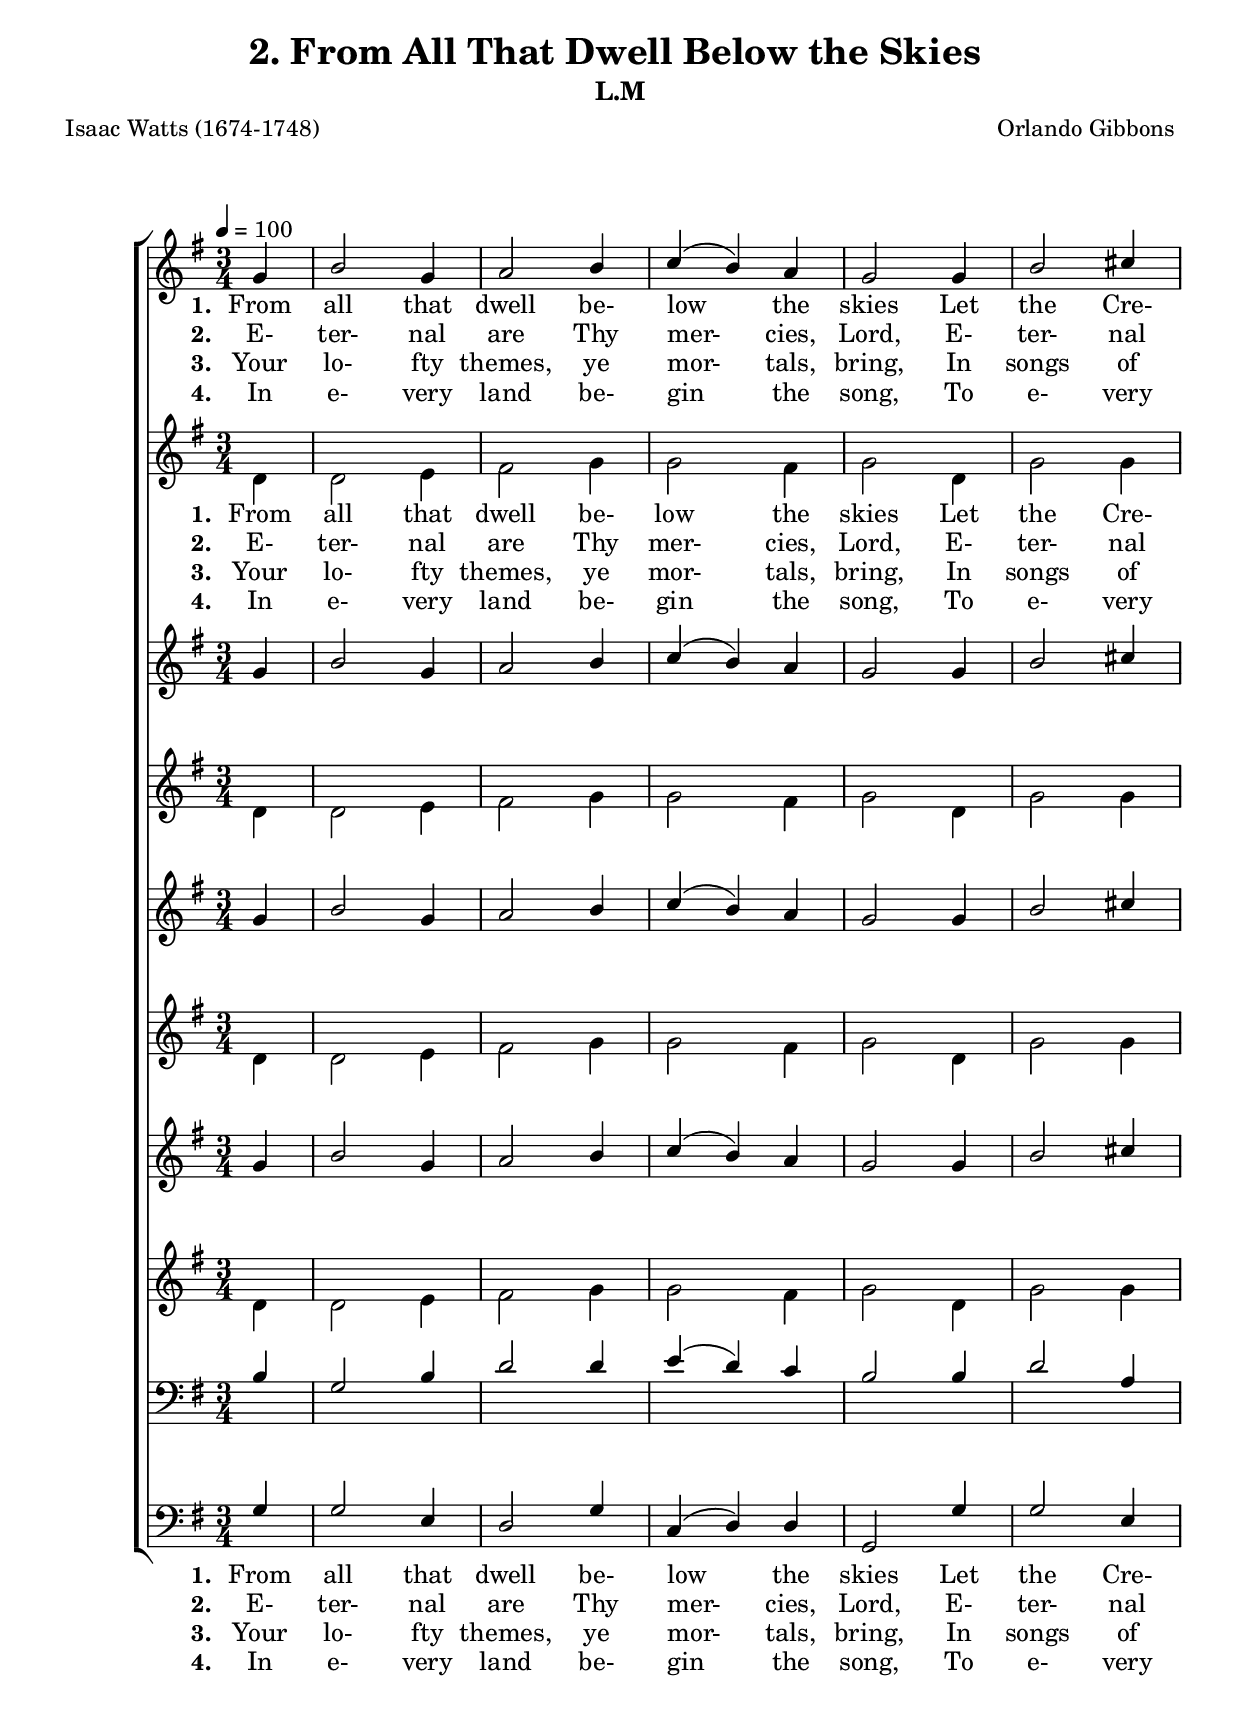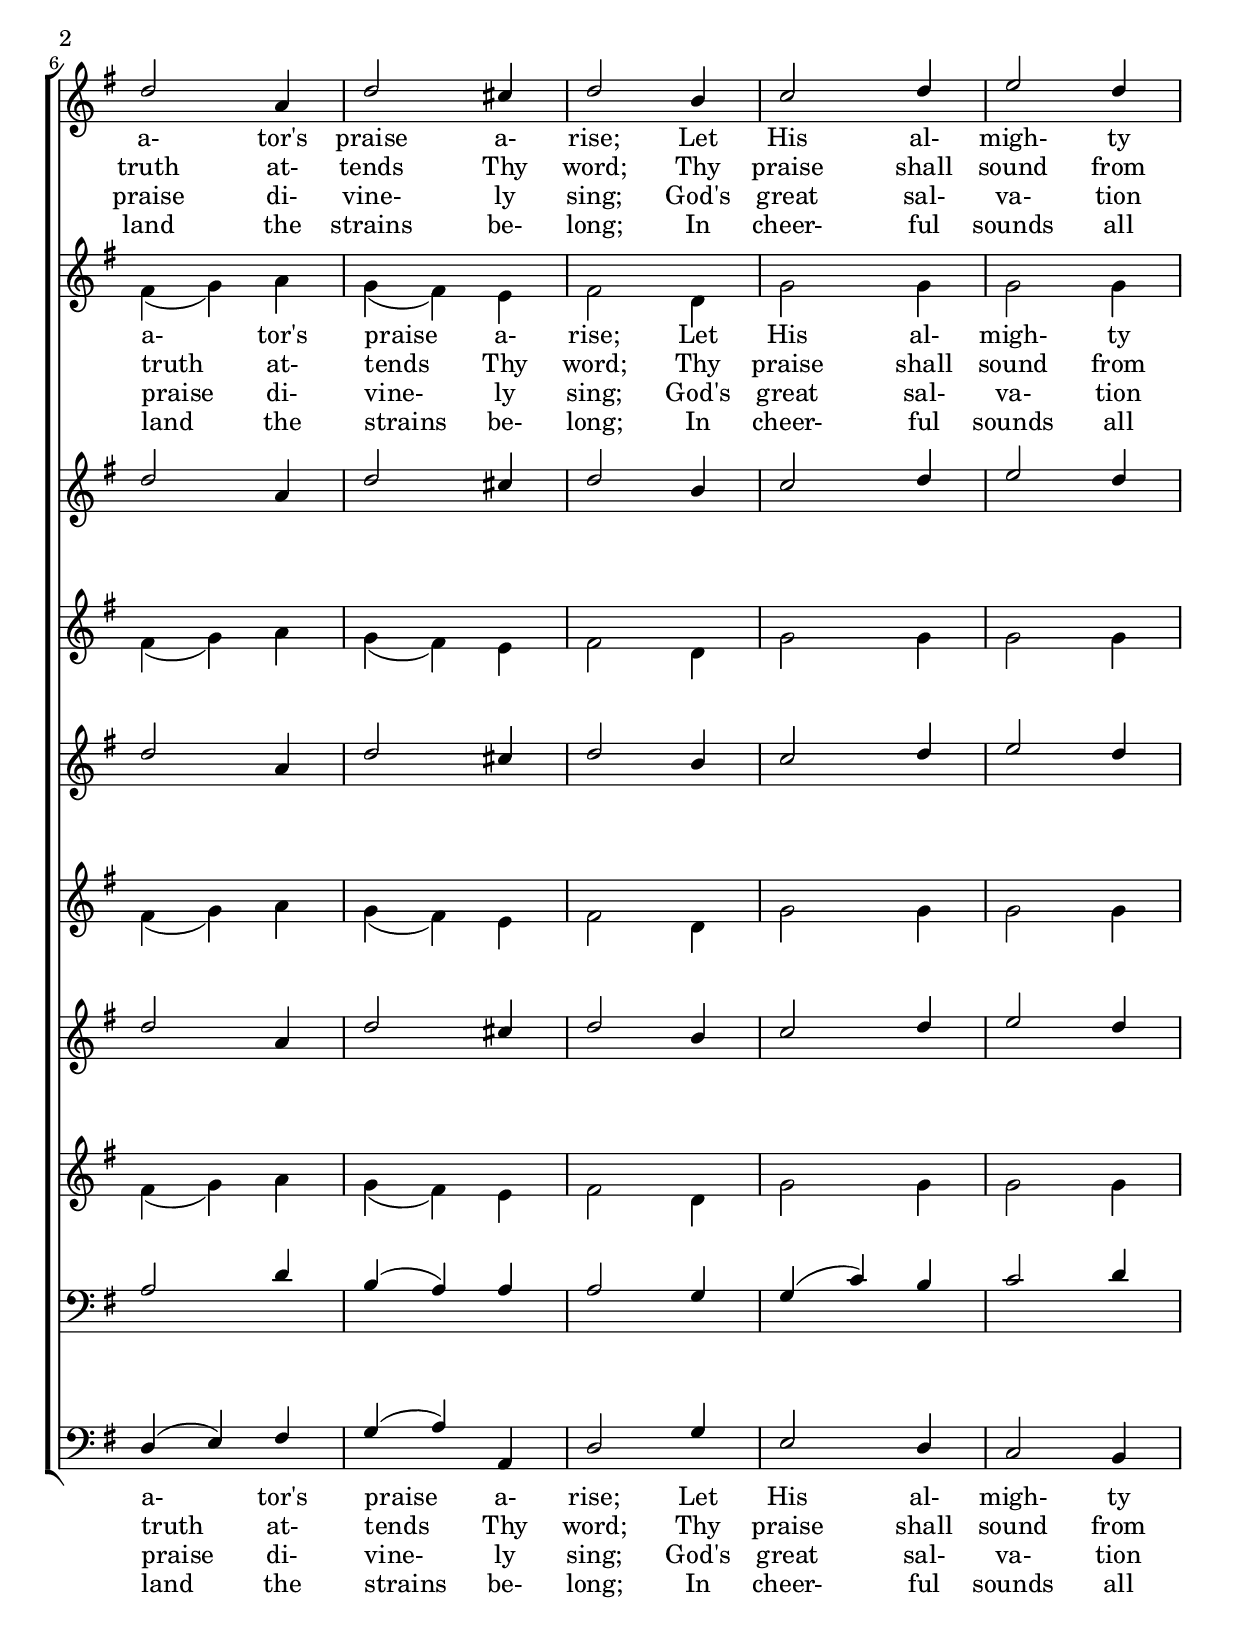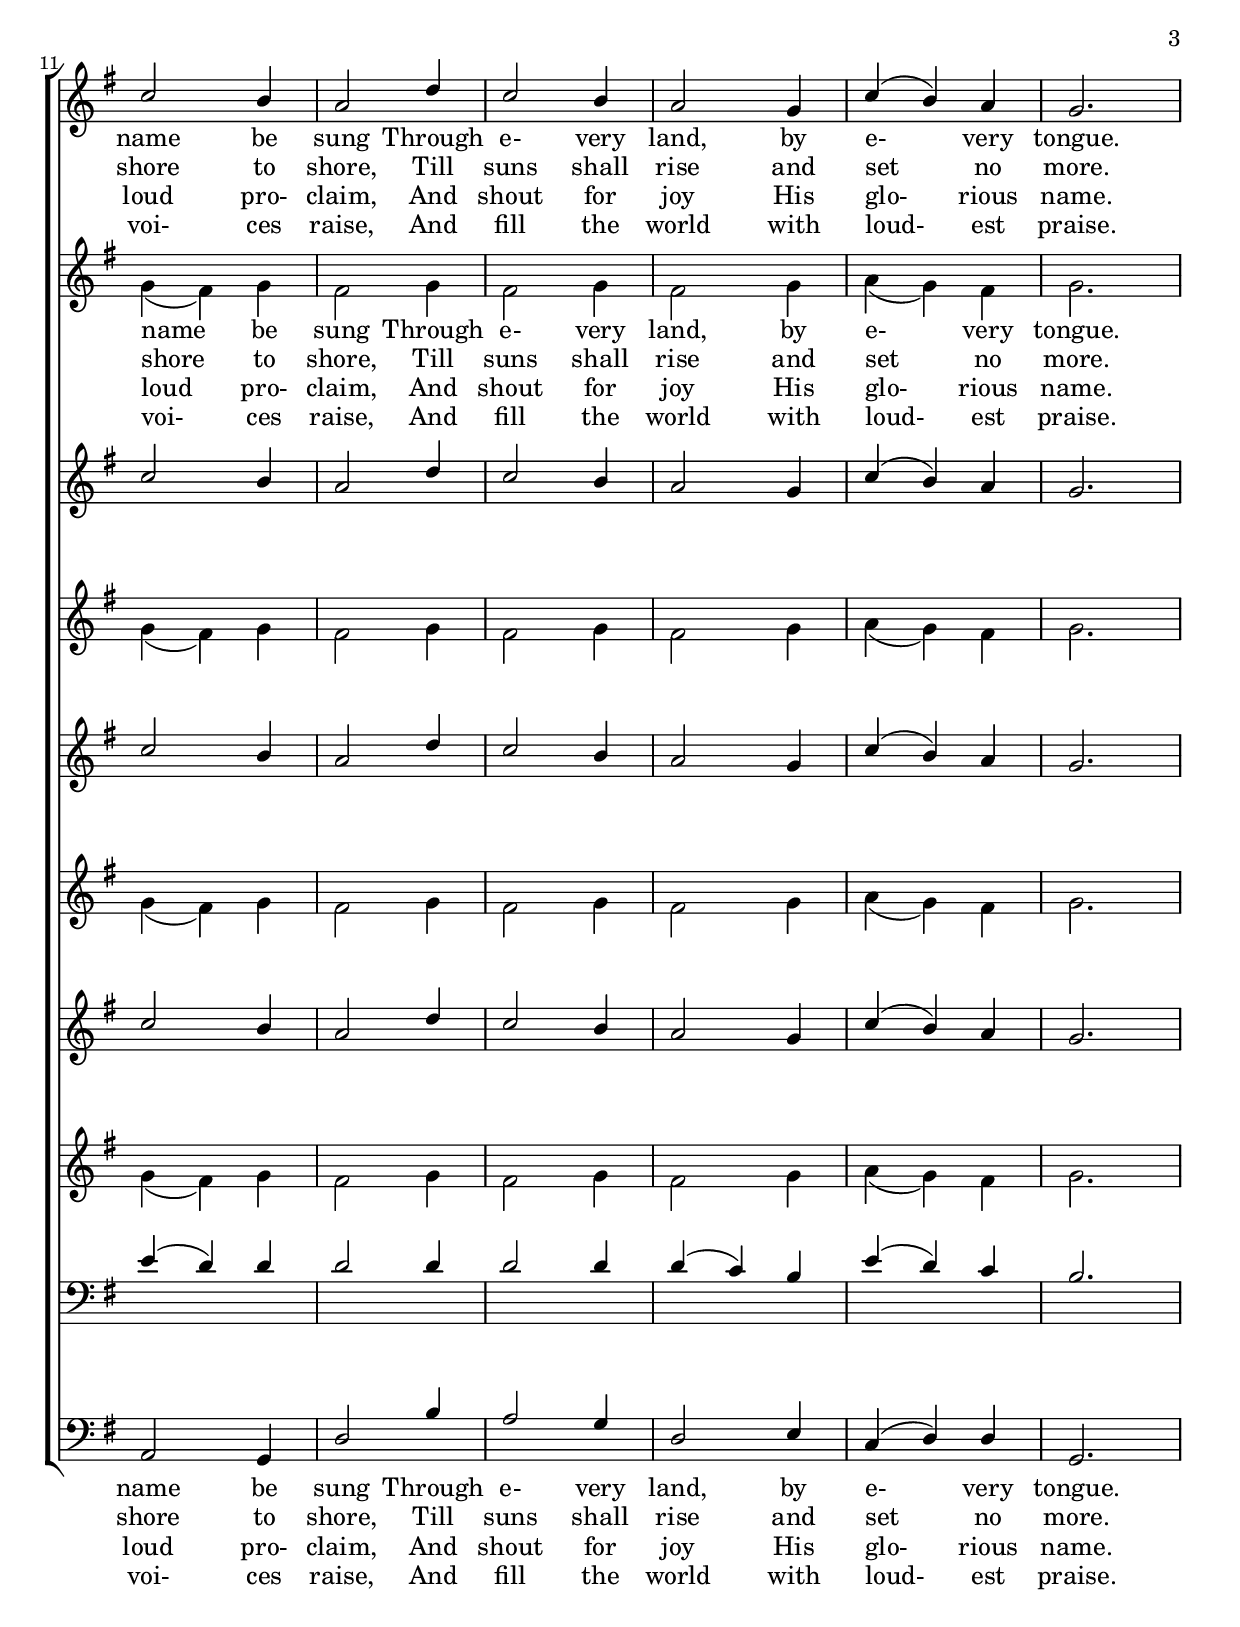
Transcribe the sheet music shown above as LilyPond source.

\header
    {
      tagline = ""  % removed
      title = "2. From All That Dwell Below the Skies "
      composer = " Orlando Gibbons "
      poet = " Isaac Watts (1674-1748) "
      subtitle = "L.M"
    }
    \version "2.18.2"
    %
    %% global for all staves
    %
global = { \key g \major \time 3/4 \tempo 4 = 100 \partial 4 }
%Individual voices

soprano = {g'4 b'2 g'4 a'2 b'4 c''4 (b'4) a'4 g'2 g'4 b'2 cis''4 d''2 a'4 d''2 cis''4 d''2 b'4 c''2 d''4 e''2 d''4 c''2 b'4 a'2 d''4 c''2 b'4 a'2 g'4 c''4 (b'4) a'4 g'2. }
alto = {d'4 d'2 e'4 fis'2 g'4 g'2 fis'4 g'2 d'4 g'2 g'4 fis'4 (g'4) a'4 g'4 (fis'4) e'4 fis'2 d'4 g'2 g'4 g'2 g'4 g'4 (fis'4) g'4 fis'2 g'4 fis'2 g'4 fis'2 g'4 a'4 (g'4) fis'4 g'2. }
tenor = {b4 g2 b4 d'2 d'4 e'4 (d'4) c'4 b2 b4 d'2 a4 a2 d'4 b4 (a4) a4 a2 g4 g4 (c'4) b4 c'2 d'4 e'4 (d'4) d'4 d'2 d'4 d'2 d'4 d'4 (c'4) b4 e'4 (d'4) c'4 b2. }
bass = {g4 g2 e4 d2 g4 c4 (d4) d4 g,2 g4 g2 e4 d4 (e4) fis4 g4 (a4) a,4 d2 g4 e2 d4 c2 b,4 a,2 g,4 d2 b4 a2 g4 d2 e4 c4 (d4) d4 g,2. }
%lyrics
stanzaa =  \lyricmode { \set stanza = #"1. "From all that dwell be- low the skies Let the Cre- a- tor's praise a- rise; Let His al- migh- ty name be sung Through e- very land, by e- very tongue. }
stanzab =  \lyricmode { \set stanza = #"2. "E- ter- nal are Thy mer- cies, Lord, E- ter- nal truth at- tends Thy word; Thy praise shall sound from shore to shore, Till suns shall rise and set no more. }
stanzac =  \lyricmode { \set stanza = #"3. "Your lo- fty themes, ye mor- tals, bring, In songs of praise di- vine- ly sing; God's great sal- va- tion loud pro- claim, And shout for joy His glo- rious name. }
stanzad =  \lyricmode { \set stanza = #"4. "In e- very land be- gin the song, To e- very land the strains be- long; In cheer- ful sounds all voi- ces raise, And fill the world with loud- est praise. }
\score {
      \new ChoirStaff <<
       \new Staff <<
\clef "treble"
      \new Voice = "Sop" { \voiceOne \global \soprano}


      \new Lyrics \lyricsto "Sop" { \stanzaa }
\new Lyrics \lyricsto "Sop" { \stanzab }
\new Lyrics \lyricsto "Sop" { \stanzac }
\new Lyrics \lyricsto "Sop" { \stanzad }

>>
\new Staff <<
\clef "treble"
      \new Voice = "Alto" { \voiceTwo \global \alto}

      \new Lyrics \lyricsto "Alto" { \stanzaa }
\new Lyrics \lyricsto "Alto" { \stanzab }
\new Lyrics \lyricsto "Alto" { \stanzac }
\new Lyrics \lyricsto "Alto" { \stanzad }

>>
\new Staff <<
\clef "treble"
      \new Voice = "Sop" { \voiceOne \global \soprano}


      \new Lyrics \lyricsto "Bass" { \stanzaa }
\new Lyrics \lyricsto "Bass" { \stanzab }
\new Lyrics \lyricsto "Bass" { \stanzac }
\new Lyrics \lyricsto "Bass" { \stanzad }

>>
\new Staff <<
\clef "treble"
      \new Voice = "Alto" { \voiceTwo \global \alto}

      \new Lyrics \lyricsto "Bass" { \stanzaa }
\new Lyrics \lyricsto "Bass" { \stanzab }
\new Lyrics \lyricsto "Bass" { \stanzac }
\new Lyrics \lyricsto "Bass" { \stanzad }

>>
\new Staff <<
\clef "treble"
      \new Voice = "Sop" { \voiceOne \global \soprano}


      \new Lyrics \lyricsto "Bass" { \stanzaa }
\new Lyrics \lyricsto "Bass" { \stanzab }
\new Lyrics \lyricsto "Bass" { \stanzac }
\new Lyrics \lyricsto "Bass" { \stanzad }

>>
\new Staff <<
\clef "treble"
      \new Voice = "Alto" { \voiceTwo \global \alto}

      \new Lyrics \lyricsto "Bass" { \stanzaa }
\new Lyrics \lyricsto "Bass" { \stanzab }
\new Lyrics \lyricsto "Bass" { \stanzac }
\new Lyrics \lyricsto "Bass" { \stanzad }

>>
\new Staff <<
\clef "treble"
      \new Voice = "Sop" { \voiceOne \global \soprano}


      \new Lyrics \lyricsto "Bass" { \stanzaa }
\new Lyrics \lyricsto "Bass" { \stanzab }
\new Lyrics \lyricsto "Bass" { \stanzac }
\new Lyrics \lyricsto "Bass" { \stanzad }

>>
\new Staff <<
\clef "treble"
      \new Voice = "Alto" { \voiceTwo \global \alto}

      \new Lyrics \lyricsto "Bass" { \stanzaa }
\new Lyrics \lyricsto "Bass" { \stanzab }
\new Lyrics \lyricsto "Bass" { \stanzac }
\new Lyrics \lyricsto "Bass" { \stanzad }

>>

        \new Staff <<
\clef "bass"
      \new Voice = "Tenor" { \voiceOne \global \tenor}


      \new Lyrics \lyricsto "Bass" { \stanzaa }
\new Lyrics \lyricsto "Bass" { \stanzab }
\new Lyrics \lyricsto "Bass" { \stanzac }
\new Lyrics \lyricsto "Bass" { \stanzad }

>>
\new Staff <<
\clef "bass"
      \new Voice = "Bass" { \voiceOne \global \bass}

      \new Lyrics \lyricsto "Bass" { \stanzaa }
\new Lyrics \lyricsto "Bass" { \stanzab }
\new Lyrics \lyricsto "Bass" { \stanzac }
\new Lyrics \lyricsto "Bass" { \stanzad }

>>

      >>
    \layout{}
    \midi{}
    }